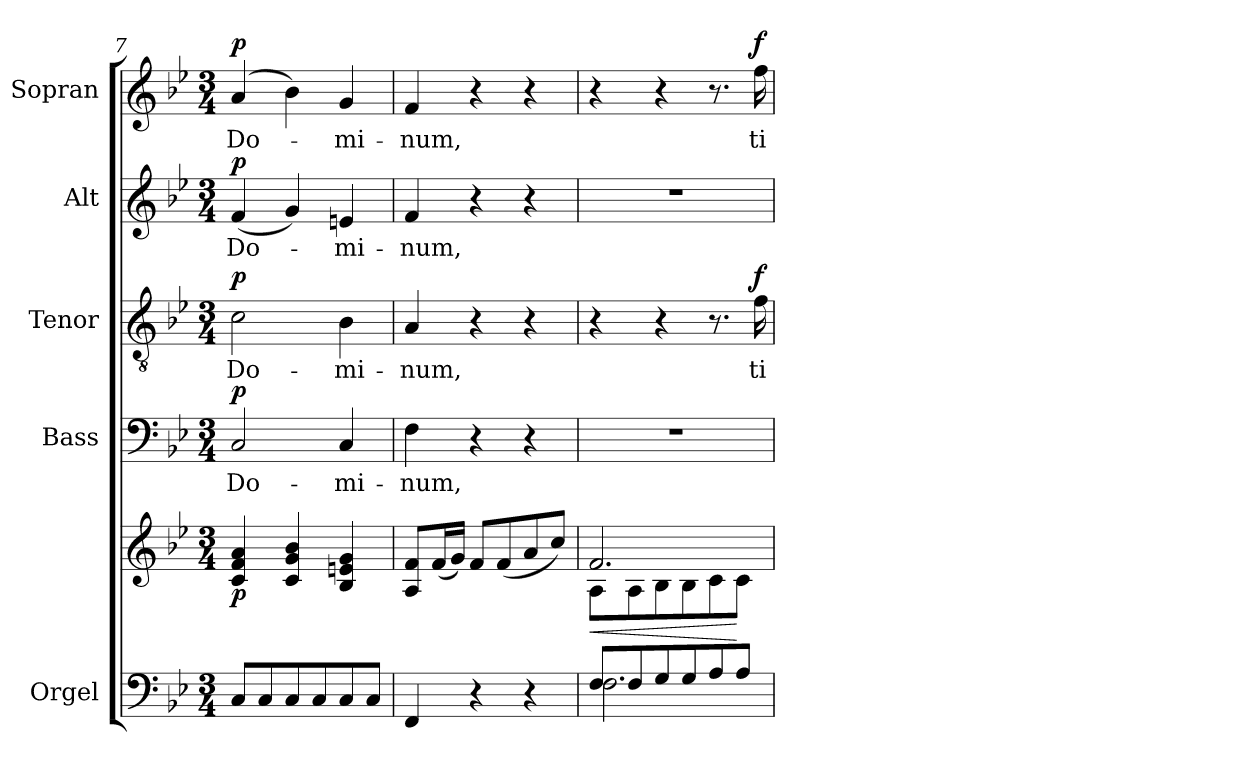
**kern	**kern	**dynam	**kern	**text	**dynam	**kern	**text	**dynam	**kern	**text	**dynam	**kern	**text	**dynam
*part5	*part5	*part5	*part4	*part4	*part4	*part3	*part3	*part3	*part2	*part2	*part2	*part1	*part1	*part1
*staff6	*staff5	*staff5/6	*staff4	*staff4	*staff4	*staff3	*staff3	*staff3	*staff2	*staff2	*staff2	*staff1	*staff1	*staff1
*I"Orgel	*	*	*I"Bass	*	*	*I"Tenor	*	*	*I"Alt	*	*	*I"Sopran	*	*
*I'Org.	*	*	*I'B.	*	*	*I'T.	*	*	*I'A.	*	*	*I'S.	*	*
*clefF4	*clefG2	*	*clefF4	*	*	*clefGv2	*	*	*clefG2	*	*	*clefG2	*	*
*k[b-e-]	*k[b-e-]	*	*k[b-e-]	*	*	*k[b-e-]	*	*	*k[b-e-]	*	*	*k[b-e-]	*	*
*B-:	*B-:	*	*B-:	*	*	*B-:	*	*	*B-:	*	*	*B-:	*	*
*M3/4	*M3/4	*	*M3/4	*	*	*M3/4	*	*	*M3/4	*	*	*M3/4	*	*
=7	=7	=7	=7	=7	=7	=7	=7	=7	=7	=7	=7	=7	=7	=7
!	!	!LO:DY:b	!	!LO:LY:b	!LO:DY:a	!	!LO:LY:b	!LO:DY:a	!	!LO:LY:b	!LO:DY:a	!	!LO:LY:b	!LO:DY:a
8C/L	4c/ 4f/ 4a/	p	2C/	Do-	p	2c\	Do-	p	(<4f/	Do-	p	(4a/	Do-	p
8C/	.	.	.	.	.	.	.	.	.	.	.	.	.	.
8C/	4c/ 4g/ 4b-/	.	.	.	.	.	.	.	4g/)	.	.	4b-\)	.	.
8C/	.	.	.	.	.	.	.	.	.	.	.	.	.	.
!	!	!	!	!LO:LY:b	!	!	!LO:LY:b	!	!	!LO:LY:b	!	!	!LO:LY:b	!
8C/	4B-/ 4en/ 4g/	.	4C/	-mi-	.	4B-\	-mi-	.	4en/	-mi-	.	4g/	-mi-	.
8C/J	.	.	.	.	.	.	.	.	.	.	.	.	.	.
=8	=8	=8	=8	=8	=8	=8	=8	=8	=8	=8	=8	=8	=8	=8
!	!	!	!	!LO:LY:b	!	!	!LO:LY:b	!	!	!LO:LY:b	!	!	!LO:LY:b	!
4FF/	8A/ 8f/L	.	4F\	-num,	.	4A/	-num,	.	4f/	-num,	.	4f/	-num,	.
.	(<16f/L	.	.	.	.	.	.	.	.	.	.	.	.	.
.	16g/JJ)	.	.	.	.	.	.	.	.	.	.	.	.	.
4r	8f/L	.	4r	.	.	4r	.	.	4r	.	.	4r	.	.
.	(<8f/	.	.	.	.	.	.	.	.	.	.	.	.	.
4r	8a/	.	4r	.	.	4r	.	.	4r	.	.	4r	.	.
.	8cc/J)	.	.	.	.	.	.	.	.	.	.	.	.	.
=9	=9	=9	=9	=9	=9	=9	=9	=9	=9	=9	=9	=9	=9	=9
*^	*	*	*	*	*	*	*	*	*	*	*	*	*	*
!	!	!	!LO:HP:b	!	!	!	!	!	!	!	!	!	!	!	!
*	*	*^	*	*	*	*	*	*	*	*	*	*	*	*	*
8F/L	2.F\	2.f/	8A\L	<	2.r	.	.	4r	.	.	2.r	.	.	4r	.	.
8F/	.	.	8A\	.	.	.	.	.	.	.	.	.	.	.	.	.
8G/	.	.	8B-\	.	.	.	.	4r	.	.	.	.	.	4r	.	.
8G/	.	.	8B-\	.	.	.	.	.	.	.	.	.	.	.	.	.
8A/	.	.	8c\	.	.	.	.	8.r	.	.	.	.	.	8.r	.	.
8A/J	.	.	8c\J	[	.	.	.	.	.	.	.	.	.	.	.	.
!	!	!	!	!	!	!	!	!	!LO:LY:b	!LO:DY:a	!	!	!	!	!LO:LY:b	!LO:DY:a
.	.	.	.	.	.	.	.	16f\	ti-	f	.	.	.	16ff\	ti-	f
*v	*v	*	*	*	*	*	*	*	*	*	*	*	*	*	*	*
*	*v	*v	*	*	*	*	*	*	*	*	*	*	*	*	*
=	=	=	=	=	=	=	=	=	=	=	=	=	=	=
*-	*-	*-	*-	*-	*-	*-	*-	*-	*-	*-	*-	*-	*-	*-
